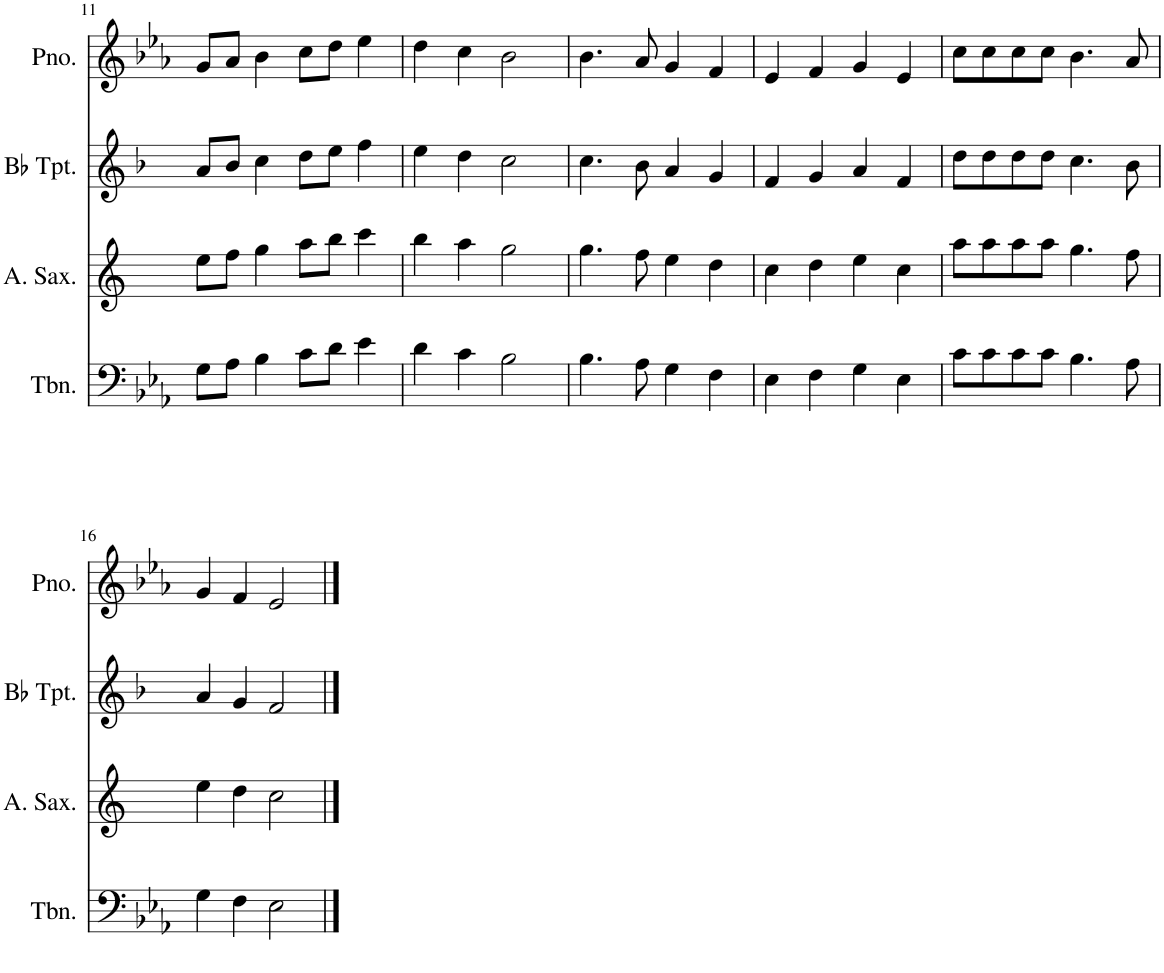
**kern	**kern	**kern	**kern
*part4	*part3	*part2	*part1
*staff4	*staff3	*staff2	*staff1
*I"Trombone	*I"Alto Saxophone	*I"Bb Trumpet	*I"Piano
*I'Tbn.	*I'A. Sax.	*I'Bb Tpt.	*I'Pno.
!!LO:PB:g=z
*clefF4	*clefG2	*clefG2	*clefG2
*	*Trd5c9	*Trd1c2	*
*k[b-e-a-]	*k[]	*k[b-]	*k[b-e-a-]
*M2/2	*M2/2	*M2/2	*M2/2
*met(c|)	*met(c|)	*met(c|)	*met(c|)
=11	=11	=11	=11
8G\L	8ee\L	8a/L	8g/L
8A-\J	8ff\J	8b-/J	8a-/J
4B-\	4gg\	4cc\	4b-\
8c\L	8aa\L	8dd\L	8cc\L
8d\J	8bb\J	8ee\J	8dd\J
4e-\	4ccc\	4ff\	4ee-\
=12	=12	=12	=12
4d\	4bb\	4ee\	4dd\
4c\	4aa\	4dd\	4cc\
2B-\	2gg\	2cc\	2b-\
=13	=13	=13	=13
4.B-\	4.gg\	4.cc\	4.b-\
8A-\	8ff\	8b-\	8a-/
4G\	4ee\	4a/	4g/
4F\	4dd\	4g/	4f/
=14	=14	=14	=14
4E-\	4cc\	4f/	4e-/
4F\	4dd\	4g/	4f/
4G\	4ee\	4a/	4g/
4E-\	4cc\	4f/	4e-/
=15	=15	=15	=15
8c\L	8aa\L	8dd\L	8cc\L
8c\	8aa\	8dd\	8cc\
8c\	8aa\	8dd\	8cc\
8c\J	8aa\J	8dd\J	8cc\J
4.B-\	4.gg\	4.cc\	4.b-\
8A-\	8ff\	8b-\	8a-/
!!LO:LB:g=z
=16	=16	=16	=16
4G\	4ee\	4a/	4g/
4F\	4dd\	4g/	4f/
2E-\	2cc\	2f/	2e-/
==	==	==	==
*-	*-	*-	*-
